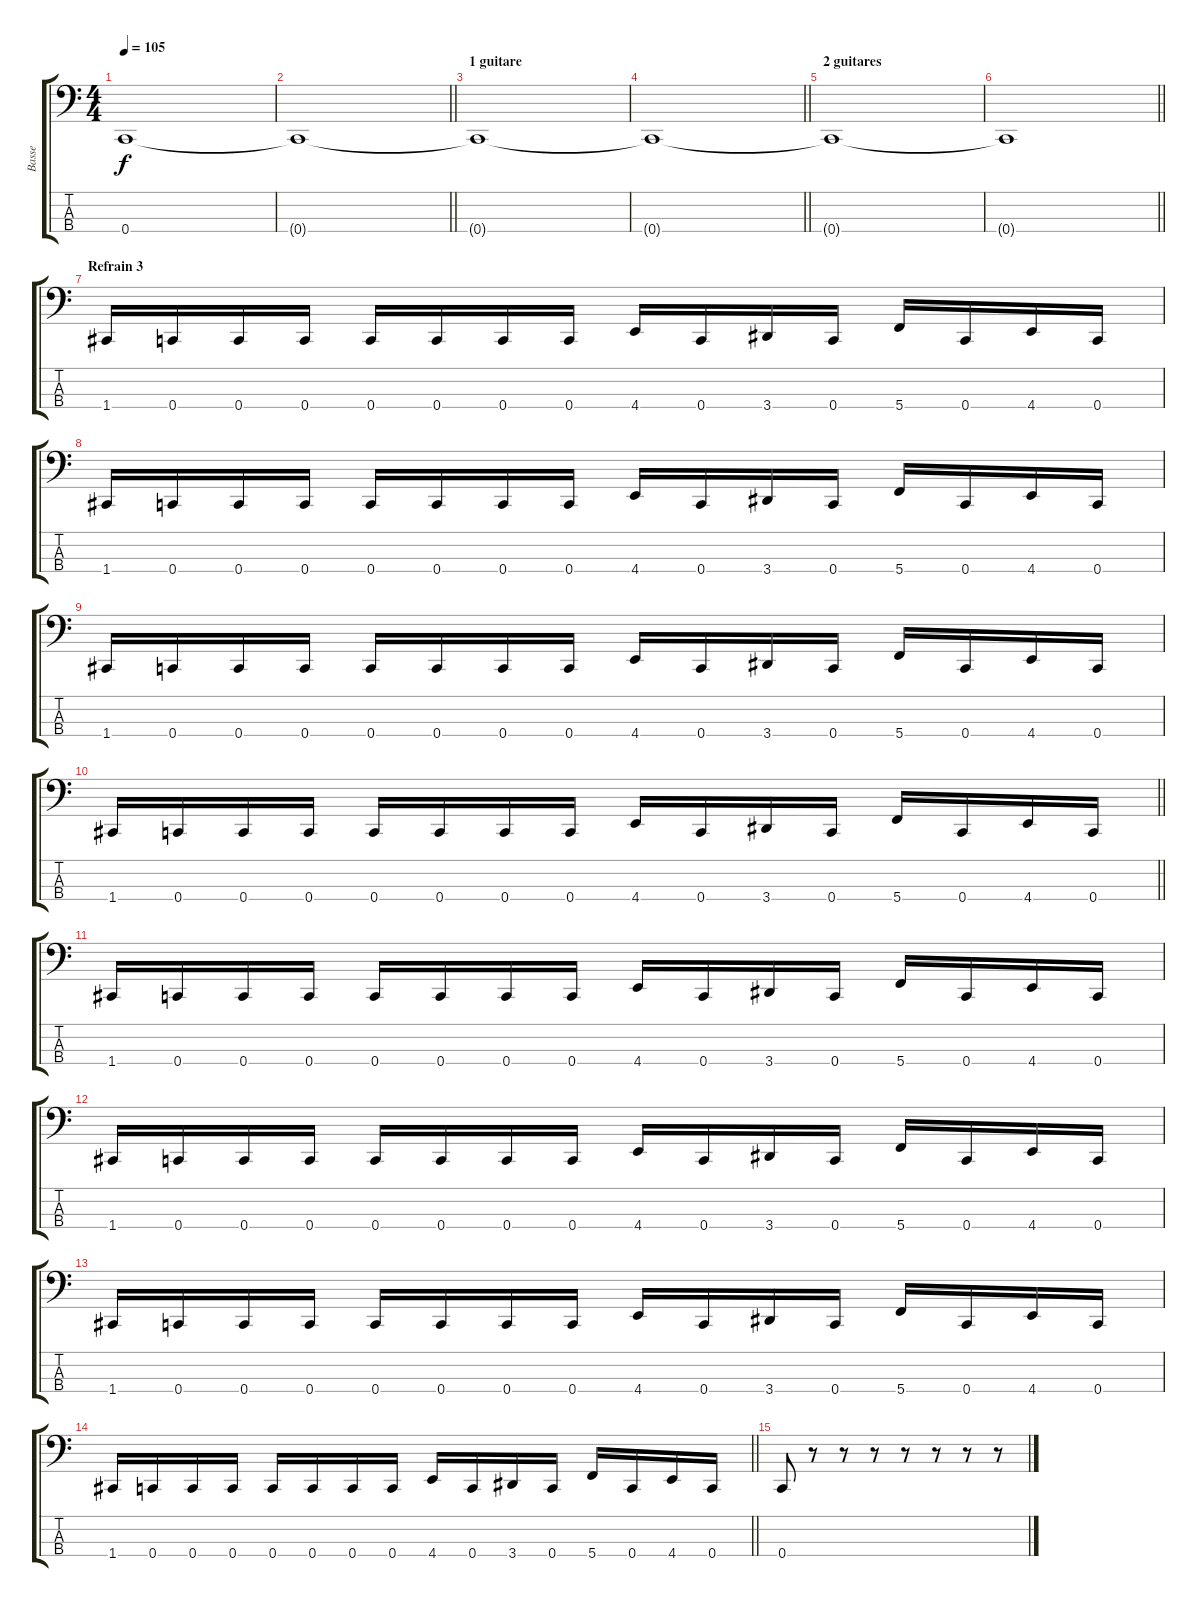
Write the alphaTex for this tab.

\track ("Basse" "Basse") {instrument electricbassfinger}
\staff {score tabs}
\tuning (F2 C2 G1 C1) {hide}
\ts (4 4)
\tempo 105
\clef f4
\ks c
0.4.1{dy f} |
\barLineRight lightlight
0.4{t}.1 |
\section ("" "1 guitare")
0.4{t}.1 |
\barLineRight lightlight
0.4{t}.1 |
\section ("" "2 guitares")
0.4{t}.1 |
\barLineRight lightlight
0.4{t}.1 |
\section ("" "Refrain 3")
1.4.16 0.4.16 0.4.16 0.4.16 0.4.16 0.4.16 0.4.16 0.4.16 4.4.16 0.4.16 3.4.16 0.4.16 5.4.16 0.4.16 4.4.16 0.4.16 |
1.4.16 0.4.16 0.4.16 0.4.16 0.4.16 0.4.16 0.4.16 0.4.16 4.4.16 0.4.16 3.4.16 0.4.16 5.4.16 0.4.16 4.4.16 0.4.16 |
1.4.16 0.4.16 0.4.16 0.4.16 0.4.16 0.4.16 0.4.16 0.4.16 4.4.16 0.4.16 3.4.16 0.4.16 5.4.16 0.4.16 4.4.16 0.4.16 |
\barLineRight lightlight
1.4.16 0.4.16 0.4.16 0.4.16 0.4.16 0.4.16 0.4.16 0.4.16 4.4.16 0.4.16 3.4.16 0.4.16 5.4.16 0.4.16 4.4.16 0.4.16 |
1.4.16 0.4.16 0.4.16 0.4.16 0.4.16 0.4.16 0.4.16 0.4.16 4.4.16 0.4.16 3.4.16 0.4.16 5.4.16 0.4.16 4.4.16 0.4.16 |
1.4.16 0.4.16 0.4.16 0.4.16 0.4.16 0.4.16 0.4.16 0.4.16 4.4.16 0.4.16 3.4.16 0.4.16 5.4.16 0.4.16 4.4.16 0.4.16 |
1.4.16 0.4.16 0.4.16 0.4.16 0.4.16 0.4.16 0.4.16 0.4.16 4.4.16 0.4.16 3.4.16 0.4.16 5.4.16 0.4.16 4.4.16 0.4.16 |
\barLineRight lightlight
1.4.16 0.4.16 0.4.16 0.4.16 0.4.16 0.4.16 0.4.16 0.4.16 4.4.16 0.4.16 3.4.16 0.4.16 5.4.16 0.4.16 4.4.16 0.4.16 |
0.4.8 r.8 r.8 r.8 r.8 r.8 r.8 r.8
